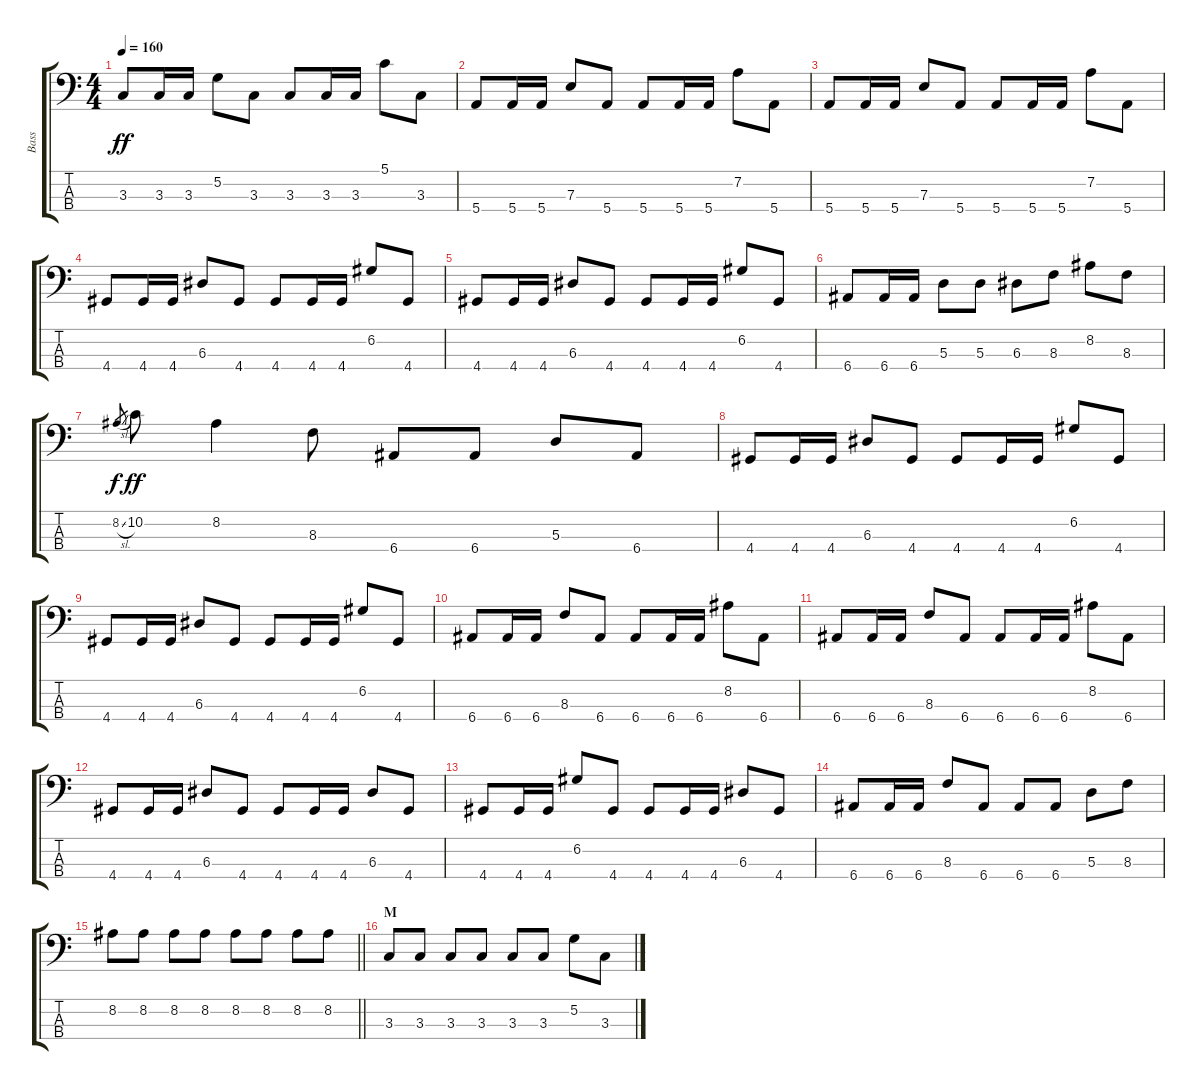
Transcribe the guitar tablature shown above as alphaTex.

\track ("Bass" "Bass") {instrument electricbasspick}
\staff {score tabs}
\tuning (G2 D2 A1 E1) {hide}
\ts (4 4)
\tempo 160
\clef f4
\ks c
3.3.8{dy ff} 3.3.16 3.3.16 5.2.8 3.3.8 3.3.8 3.3.16 3.3.16 5.1.8 3.3.8 |
5.4.8 5.4.16 5.4.16 7.3.8 5.4.8 5.4.8 5.4.16 5.4.16 7.2.8 5.4.8 |
5.4.8 5.4.16 5.4.16 7.3.8 5.4.8 5.4.8 5.4.16 5.4.16 7.2.8 5.4.8 |
4.4.8 4.4.16 4.4.16 6.3.8 4.4.8 4.4.8 4.4.16 4.4.16 6.2.8 4.4.8 |
4.4.8 4.4.16 4.4.16 6.3.8 4.4.8 4.4.8 4.4.16 4.4.16 6.2.8 4.4.8 |
6.4.8 6.4.16 6.4.16 5.3.8 5.3.8 6.3.8 8.3.8 8.2.8 8.3.8 |
8.2{sl}.8{gr dy f} 10.2.8{dy ff} 8.2.4 8.3.8 6.4.8 6.4.8 5.3.8 6.4.8 |
4.4.8 4.4.16 4.4.16 6.3.8 4.4.8 4.4.8 4.4.16 4.4.16 6.2.8 4.4.8 |
4.4.8 4.4.16 4.4.16 6.3.8 4.4.8 4.4.8 4.4.16 4.4.16 6.2.8 4.4.8 |
6.4.8 6.4.16 6.4.16 8.3.8 6.4.8 6.4.8 6.4.16 6.4.16 8.2.8 6.4.8 |
6.4.8 6.4.16 6.4.16 8.3.8 6.4.8 6.4.8 6.4.16 6.4.16 8.2.8 6.4.8 |
4.4.8 4.4.16 4.4.16 6.3.8 4.4.8 4.4.8 4.4.16 4.4.16 6.3.8 4.4.8 |
4.4.8 4.4.16 4.4.16 6.2.8 4.4.8 4.4.8 4.4.16 4.4.16 6.3.8 4.4.8 |
6.4.8 6.4.16 6.4.16 8.3.8 6.4.8 6.4.8 6.4.8 5.3.8 8.3.8 |
\barLineRight lightlight
8.2.8 8.2.8 8.2.8 8.2.8 8.2.8 8.2.8 8.2.8 8.2.8 |
\section ("" "M")
3.3.8 3.3.8 3.3.8 3.3.8 3.3.8 3.3.8 5.2.8 3.3.8
